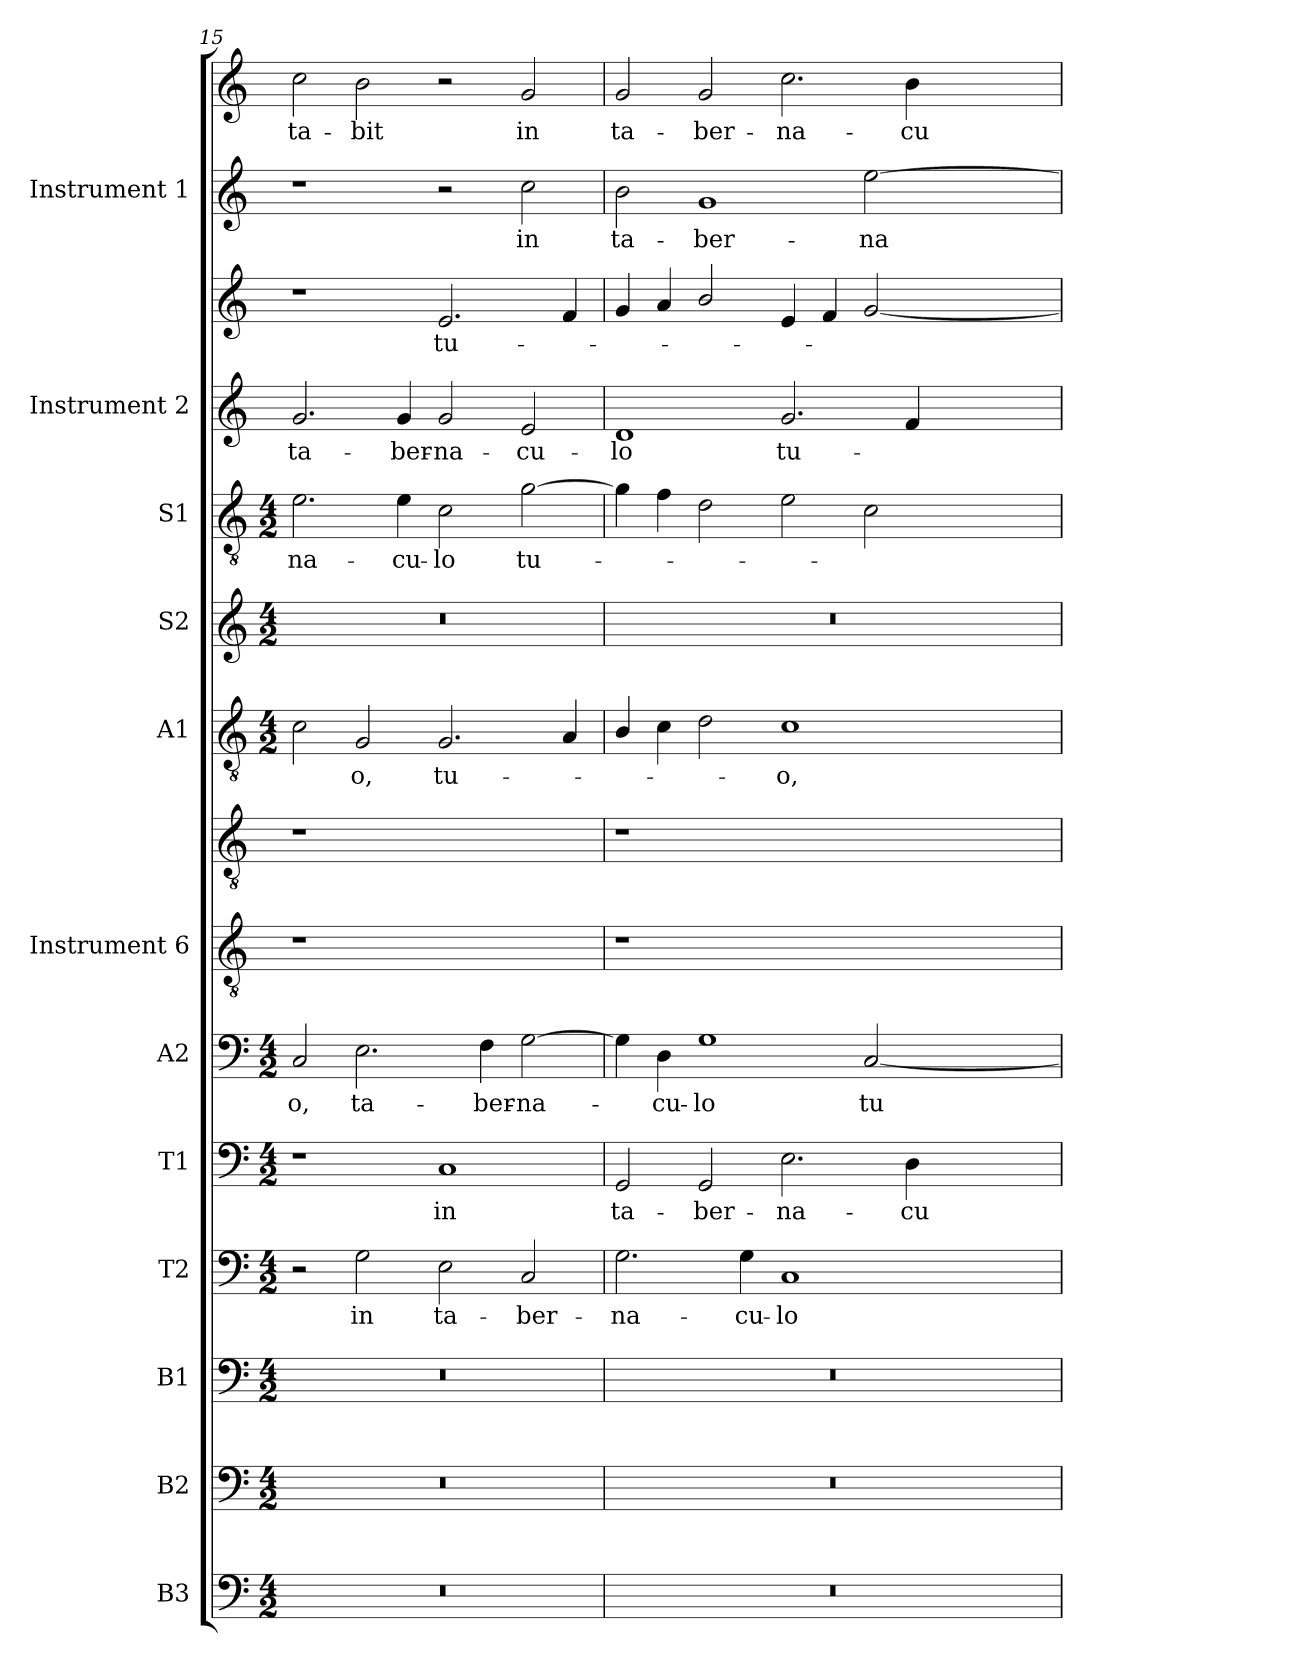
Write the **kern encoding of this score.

**kern	**kern	**kern	**kern	**text	**kern	**text	**kern	**text	**kern	**kern	**kern	**text	**kern	**kern	**text	**kern	**text	**kern	**text	**kern	**text	**kern	**text
*part12	*part11	*part10	*part9	*part9	*part8	*part8	*part7	*part7	*part6	*part6	*part5	*part5	*part4	*part3	*part3	*part2	*part2	*part2	*part2	*part1	*part1	*part1	*part1
*staff15	*staff14	*staff13	*staff12	*staff12	*staff11	*staff11	*staff10	*staff10	*staff9	*staff8	*staff7	*staff7	*staff6	*staff5	*staff5	*staff4	*staff4	*staff3	*staff3	*staff2	*staff2	*staff1	*staff1
*I"B3	*I"B2	*I"B1	*I"T2	*	*I"T1	*	*I"A2	*	*I"Instrument 6	*	*I"A1	*	*I"S2	*I"S1	*	*I"Instrument 2	*	*	*	*I"Instrument 1	*	*	*
*clefF4	*clefF4	*clefF4	*clefF4	*	*clefF4	*	*clefF4	*	*clefGv2	*clefGv2	*clefGv2	*	*clefG2	*clefGv2	*	*clefG2	*	*clefG2	*	*clefG2	*	*clefG2	*
*M4/2	*M4/2	*M4/2	*M4/2	*	*M4/2	*	*M4/2	*	*	*	*M4/2	*	*M4/2	*M4/2	*	*	*	*	*	*	*	*	*
=15	=15	=15	=15	=15	=15	=15	=15	=15	=15	=15	=15	=15	=15	=15	=15	=15	=15	=15	=15	=15	=15	=15	=15
!	!	!	!	!	!	!	!	!LO:LY:b:rj	!	!	!	!	!	!	!LO:LY:b:rj	!	!LO:LY:b:rj	!	!	!	!	!	!LO:LY:b:rj
0r	0r	0r	2r	.	1r	.	2C/	-o,	1r	1r	2c\	.	0r	2.e\	-na-	2.g/	ta-	1r	.	1r	.	2cc\	-ta-
!	!	!	!	!LO:LY:b:cj	!	!	!	!LO:LY:b:rj	!	!	!	!LO:LY:b:rj	!	!	!	!	!	!	!	!	!	!	!LO:LY:b:cj
.	.	.	2G\	in	.	.	2.E\	ta-	.	.	2G/	-o,	.	.	.	.	.	.	.	.	.	2b\	-bit
!	!	!	!	!	!	!	!	!	!	!	!	!	!	!	!LO:LY:b:rj	!	!LO:LY:b:cj	!	!	!	!	!	!
.	.	.	.	.	.	.	.	.	.	.	.	.	.	4e\	-cu-	4g/	-ber-	.	.	.	.	.	.
!	!	!	!	!LO:LY:b:rj	!	!LO:LY:b:cj	!	!	!	!	!	!LO:LY:b:rj	!	!	!LO:LY:b:rj	!	!LO:LY:b:rj	!	!LO:LY:b:rj	!	!	!	!
.	.	.	2E\	ta-	1C	in	.	.	1ryy	1ryy	2.G/	tu-	.	2c\	-lo	2g/	-na-	2.e/	-tu-	2r	.	2r	.
!	!	!	!	!	!	!	!	!LO:LY:b:cj	!	!	!	!	!	!	!	!	!	!	!	!	!	!	!
.	.	.	.	.	.	.	4F\	-ber-	.	.	.	.	.	.	.	.	.	.	.	.	.	.	.
!	!	!	!	!LO:LY:b:cj	!	!	!	!LO:LY:b:rj	!	!	!	!	!	!	!LO:LY:b:rj	!	!LO:LY:b:rj	!	!	!	!LO:LY:b:cj	!	!LO:LY:b:cj
.	.	.	2C/	-ber-	.	.	[<2G\	-na-	.	.	.	.	.	[>2g\	tu-	2e/	-cu-	.	.	2cc\	in	2g/	in
.	.	.	.	.	.	.	.	.	.	.	4A/	.	.	.	.	.	.	4f/	.	.	.	.	.
=16	=16	=16	=16	=16	=16	=16	=16	=16	=16	=16	=16	=16	=16	=16	=16	=16	=16	=16	=16	=16	=16	=16	=16
!	!	!	!	!LO:LY:b:rj	!	!LO:LY:b:rj	!	!	!	!	!	!	!	!	!	!	!LO:LY:b:rj	!	!	!	!LO:LY:b:rj	!	!LO:LY:b:rj
0r	0r	0r	2.G\	-na-	2GG/	ta-	4G\]	.	1r	1r	4B/	.	0r	4g\]	.	1d	-lo	4g/	.	2b\	ta-	2g/	-ta-
!	!	!	!	!	!	!	!	!LO:LY:b:rj	!	!	!	!	!	!	!	!	!	!	!	!	!	!	!
.	.	.	.	.	.	.	4D\	-cu-	.	.	4c\	.	.	4f\	.	.	.	4a/	.	.	.	.	.
!	!	!	!	!	!	!LO:LY:b:cj	!	!LO:LY:b:rj	!	!	!	!	!	!	!	!	!	!	!	!	!LO:LY:b:cj	!	!LO:LY:b:cj
.	.	.	.	.	2GG/	-ber-	1G	-lo	.	.	2d\	.	.	2d\	.	.	.	2b/	.	1g	-ber-	2g/	-ber-
!	!	!	!	!LO:LY:b:rj	!	!	!	!	!	!	!	!	!	!	!	!	!	!	!	!	!	!	!
.	.	.	4G\	-cu-	.	.	.	.	.	.	.	.	.	.	.	.	.	.	.	.	.	.	.
!	!	!	!	!LO:LY:b:rj	!	!LO:LY:b:rj	!	!	!	!	!	!LO:LY:b:rj	!	!	!	!	!LO:LY:b:rj	!	!	!	!	!	!LO:LY:b:rj
.	.	.	1C	-lo	2.E\	-na-	.	.	1ryy	1ryy	1c	-o,	.	2e\	.	2.g/	tu-	4e/	.	.	.	2.cc\	-na-
.	.	.	.	.	.	.	.	.	.	.	.	.	.	.	.	.	.	4f/	.	.	.	.	.
!	!	!	!	!	!	!	!	!LO:LY:b:rj	!	!	!	!	!	!	!	!	!	!	!	!	!LO:LY:b:rj	!	!
.	.	.	.	.	.	.	[<2C/	tu-	.	.	.	.	.	2c\	.	.	.	[<2g/	.	[<2ee\	-na-	.	.
!	!	!	!	!	!	!LO:LY:b:rj	!	!	!	!	!	!	!	!	!	!	!	!	!	!	!	!	!LO:LY:b:rj
.	.	.	.	.	4D\	-cu-	.	.	.	.	.	.	.	.	.	4f/	.	.	.	.	.	4b\	-cu-
=	=	=	=	=	=	=	=	=	=	=	=	=	=	=	=	=	=	=	=	=	=	=	=
*-	*-	*-	*-	*-	*-	*-	*-	*-	*-	*-	*-	*-	*-	*-	*-	*-	*-	*-	*-	*-	*-	*-	*-
